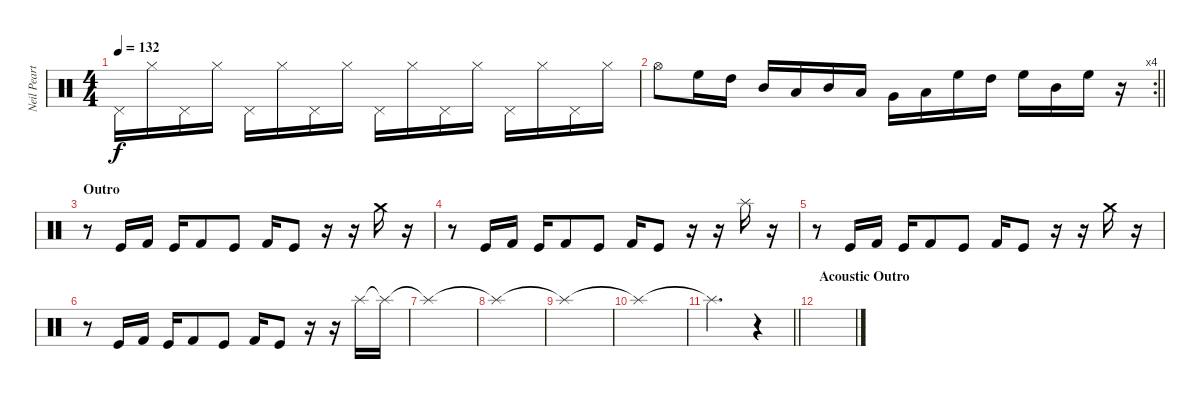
\track ("Neil Peart" "Neil Peart") {instrument percussion}
\staff {score}
\articulation defaults
\ts (4 4)
\tempo 132
\clef neutral
\ks c "Pedal Hi-Hat (hit)".16{dy f} "Hi-Hat (closed)".16 "Pedal Hi-Hat (hit)".16 "Hi-Hat (closed)".16 "Pedal Hi-Hat (hit)".16 "Hi-Hat (closed)".16 "Pedal Hi-Hat (hit)".16 "Hi-Hat (closed)".16 "Pedal Hi-Hat (hit)".16 "Hi-Hat (closed)".16 "Pedal Hi-Hat (hit)".16 "Hi-Hat (closed)".16 "Pedal Hi-Hat (hit)".16 "Hi-Hat (closed)".16 "Pedal Hi-Hat (hit)".16 "Hi-Hat (closed)".16
|
\rc 4
\barLineRight lightlight "Hi-Hat (open)".8 "High Floor Tom (hit)".16 "High Tom (hit)".16 "Mid Tom (hit)".16 "Low Tom (hit)".16 "Mid Tom (hit)".16 "Low Tom (hit)".16 "Very Low Tom (hit)".16 "Low Floor Tom (hit)".16 "High Floor Tom (hit)".16 "High Tom (hit)".16 "High Floor Tom (hit)".16 "Mid Tom (hit)".16 "High Floor Tom (hit)".16
r.16 |
\section ("" "Outro")
r.8 "Kick (hit)".16 "Kick (hit) 2".16 "Kick (hit)".16 "Kick (hit) 2".8 "Kick (hit)".8 "Kick (hit) 2".16 "Kick (hit)".8 r.16 r.16 "Crash medium (hit)".16 r.16 |
r.8 "Kick (hit)".16 "Kick (hit) 2".16 "Kick (hit)".16 "Kick (hit) 2".8 "Kick (hit)".8 "Kick (hit) 2".16 "Kick (hit)".8 r.16 r.16 "Splash (hit)".16 r.16 |
r.8 "Kick (hit)".16 "Kick (hit) 2".16 "Kick (hit)".16 "Kick (hit) 2".8 "Kick (hit)".8 "Kick (hit) 2".16 "Kick (hit)".8 r.16 r.16 "Crash medium (hit)".16 r.16 |
r.8 "Kick (hit)".16 "Kick (hit) 2".16 "Kick (hit)".16 "Kick (hit) 2".8 "Kick (hit)".8 "Kick (hit) 2".16 "Kick (hit)".8 r.16 r.16 "Splash (hit)".16 "Splash (hit)"{t}.16 |
"Splash (hit)"{t}.1 |
"Splash (hit)"{t}.1 |
"Splash (hit)"{t}.1 |
"Splash (hit)"{t}.1 |
\barLineRight lightlight "Splash (hit)"{t}.2{d}
r.4 |
\section ("" "Acoustic Outro")
